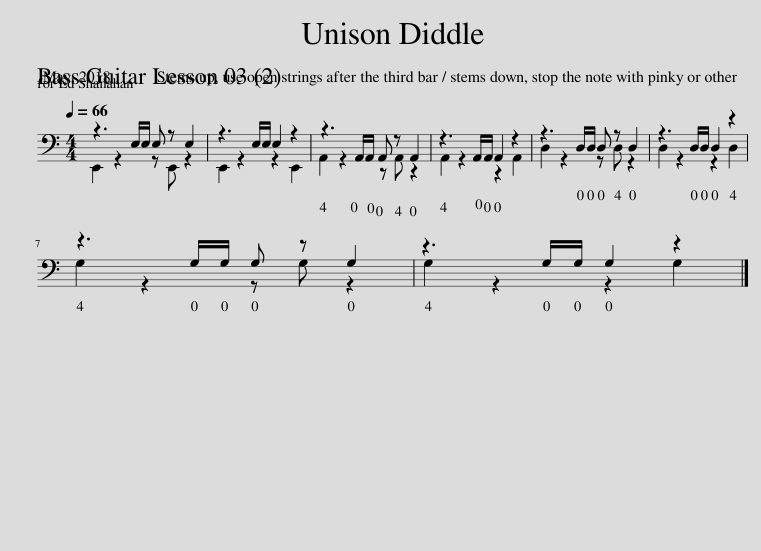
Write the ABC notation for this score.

X:1
%%score ( 1 2 )
L:1/8
Q:1/4=66
M:4/4
I:linebreak $
K:C
V:1 bass
V:2 bass
V:1
 z3 E,/E,/ E, z E,2 | z3 E,/E,/ E,2 z2 | z3 A,,/A,,/ A,, z A,,2 | z3 A,,/A,,/ A,,2 z2 | z3 D,/D,/ D, z D,2 | %5
 z3 D,/D,/ D,2 z2 |$ z3 G,/G,/ G, z G,2 | z3 G,/G,/ G,2 z2 |] %8
V:2
 E,,2 z2 z E,, z2 | E,,2 z2 z2 E,,2 | A,,2 z2 z A,, z2 | A,,2 z2 z2 A,,2 | D,2 z2 z D, z2 | %5
 D,2 z2 z2 D,2 |$ G,2 z2 z G, z2 | G,2 z2 z2 G,2 |] %8
